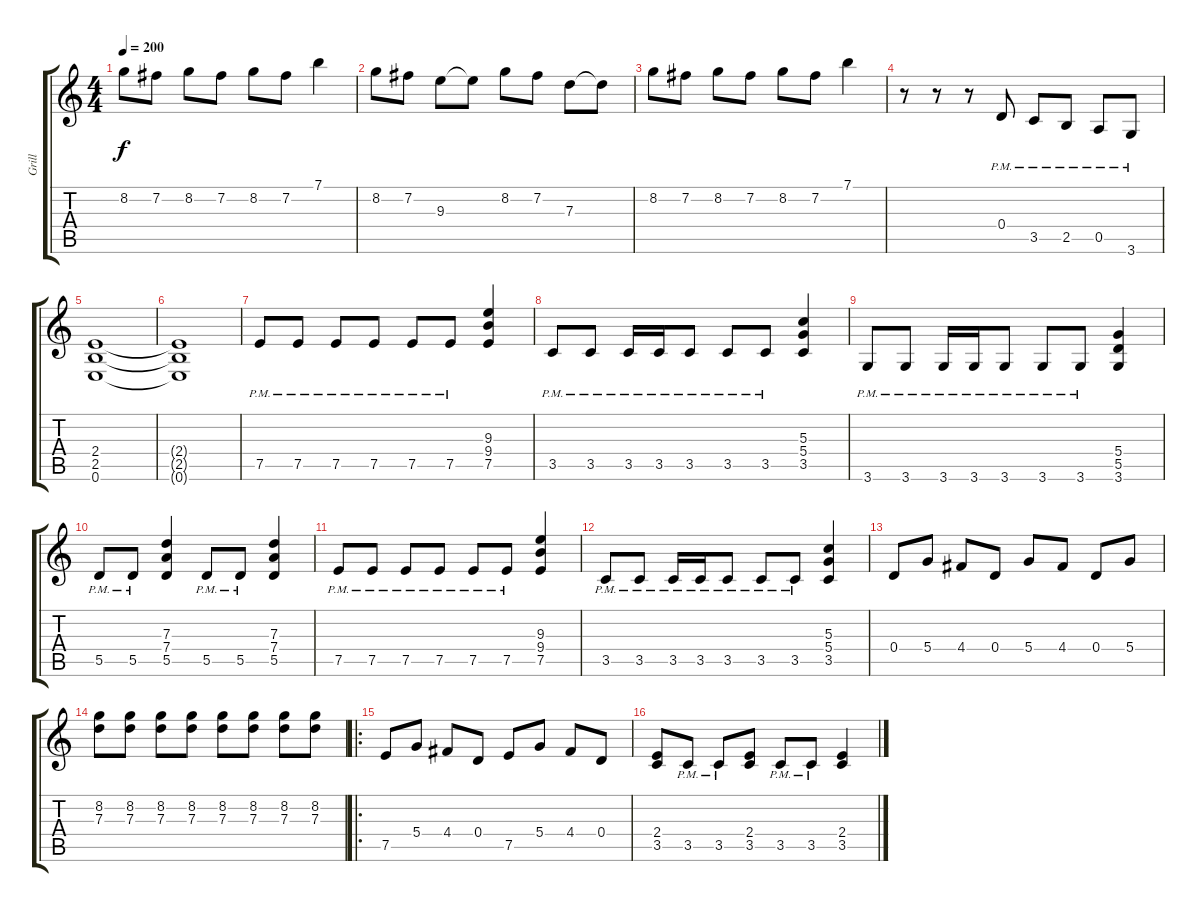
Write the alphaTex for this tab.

\track ("Grill" "Grill") {solo instrument overdrivenguitar}
\staff {score tabs}
\tuning (E4 B3 G3 D3 A2 E2) {hide}
\ts (4 4)
\tempo 200
\clef g2
\ks c
8.2.8{dy f} 7.2.8 8.2.8 7.2.8 8.2.8 7.2.8 7.1.4 |
8.2.8 7.2.8 9.3.8 9.3{t}.8 8.2.8 7.2.8 7.3.8 7.3{t}.8 |
8.2.8 7.2.8 8.2.8 7.2.8 8.2.8 7.2.8 7.1.4 |
r.8 r.8 r.8 0.4{pm}.8{volume 16} 3.5{pm}.8 2.5{pm}.8 0.5{pm}.8 3.6{pm}.8 |
(2.4 2.5 0.6).1 |
(2.4{t} 2.5{t} 0.6{t}).1 |
7.5{pm}.8 7.5{pm}.8 7.5{pm}.8 7.5{pm}.8 7.5{pm}.8 7.5{pm}.8 (9.3 9.4 7.5).4 |
3.5{pm}.8 3.5{pm}.8 3.5{pm}.16 3.5{pm}.16 3.5{pm}.8 3.5{pm}.8 3.5{pm}.8 (5.3 5.4 3.5).4 |
3.6{pm}.8 3.6{pm}.8 3.6{pm}.16 3.6{pm}.16 3.6{pm}.8 3.6{pm}.8 3.6{pm}.8 (5.4 5.5 3.6).4 |
5.5{pm}.8 5.5{pm}.8 (7.3 7.4 5.5).4 5.5{pm}.8 5.5{pm}.8 (7.3 7.4 5.5).4 |
7.5{pm}.8 7.5{pm}.8 7.5{pm}.8 7.5{pm}.8 7.5{pm}.8 7.5{pm}.8 (9.3 9.4 7.5).4 |
3.5{pm}.8 3.5{pm}.8 3.5{pm}.16 3.5{pm}.16 3.5{pm}.8 3.5{pm}.8 3.5{pm}.8 (5.3 5.4 3.5).4 |
0.4.8 5.4.8 4.4.8 0.4.8 5.4.8 4.4.8 0.4.8 5.4.8 |
(8.2 7.3).8 (8.2 7.3).8 (8.2 7.3).8 (8.2 7.3).8 (8.2 7.3).8 (8.2 7.3).8 (8.2 7.3).8 (8.2 7.3).8 |
\ro
7.5.8 5.4.8 4.4.8 0.4.8 7.5.8 5.4.8 4.4.8 0.4.8 |
(2.4 3.5).8 3.5{pm}.8 3.5{pm}.8 (2.4 3.5).8 3.5{pm}.8 3.5{pm}.8 (2.4 3.5).4
